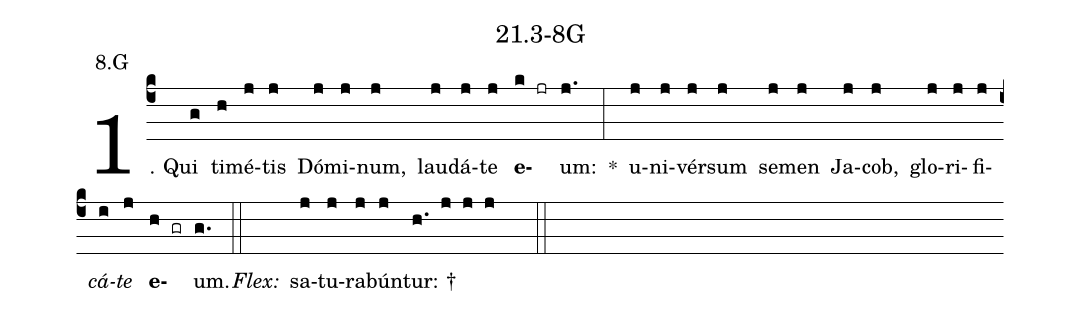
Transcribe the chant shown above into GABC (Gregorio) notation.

name: 21.3-8G;
annotation: 8.G;
%%
(c4)1. Qui(g) ti(h)mé(j)tis(j) Dó(j)mi(j)num,(j) lau(j)dá(j)te(j) <b>e</b>(k jr)um:(j.) *(:) u(j)ni(j)vér(j)sum(j) se(j)men(j) Ja(j)cob,(j) glo(j)ri(j)fi(j)<i>cá</i>(i)<i>te</i>(j) <b>e</b>(h gr)um.(g.) (::)
<i>Flex:</i>()  sa(j)tu(j)ra(j)bún(j)tur: †(h. j j j  ::)

%E(j) u(j) o(i) u(j) a(h) e.(g.) (::)
